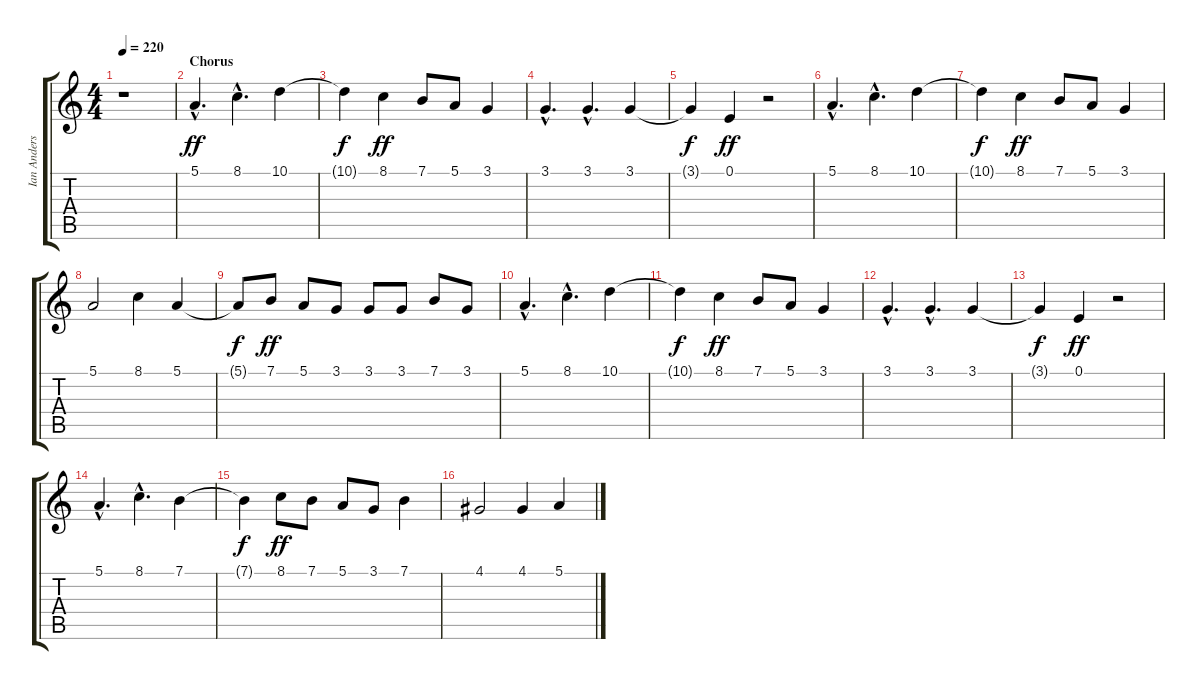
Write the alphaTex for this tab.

\track ("Ian Anderson (Vocals)" "Ian Anders") {instrument oboe}
\staff {score tabs}
\tuning (E4 B3 G3 D3 A2 E2) {hide}
\ts (4 4)
\tempo 220
\clef g2
\ks c
r.1{dy ff} |
\section ("" "Chorus")
5.1{hac}.4{d} 8.1{hac}.4{d} 10.1.4 |
10.1{t}.4{dy f} 8.1.4{dy ff} 7.1.8 5.1.8 3.1.4 |
3.1{hac}.4{d} 3.1{hac}.4{d} 3.1.4 |
3.1{t}.4{dy f} 0.1.4{dy ff} r.2 |
5.1{hac}.4{d} 8.1{hac}.4{d} 10.1.4 |
10.1{t}.4{dy f} 8.1.4{dy ff} 7.1.8 5.1.8 3.1.4 |
5.1.2 8.1.4 5.1.4 |
5.1{t}.8{dy f} 7.1.8{dy ff} 5.1.8 3.1.8 3.1.8 3.1.8 7.1.8 3.1.8 |
5.1{hac}.4{d} 8.1{hac}.4{d} 10.1.4 |
10.1{t}.4{dy f} 8.1.4{dy ff} 7.1.8 5.1.8 3.1.4 |
3.1{hac}.4{d} 3.1{hac}.4{d} 3.1.4 |
3.1{t}.4{dy f} 0.1.4{dy ff} r.2 |
5.1{hac}.4{d} 8.1{hac}.4{d} 7.1.4 |
7.1{t}.4{dy f} 8.1.8{dy ff} 7.1.8 5.1.8 3.1.8 7.1.4 |
4.1.2 4.1.4 5.1.4
